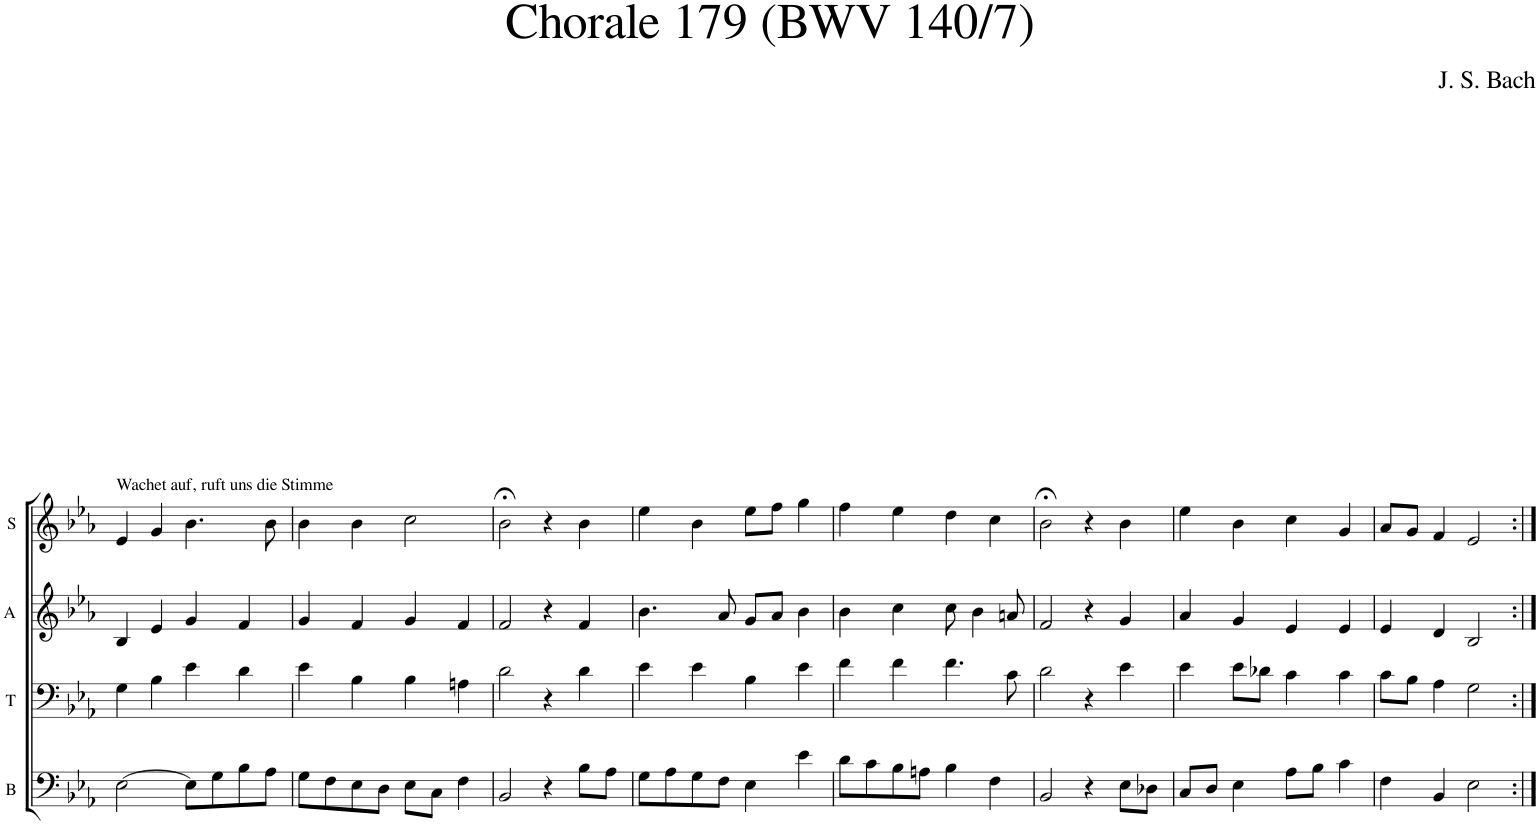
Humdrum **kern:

**kern	**kern	**kern	**kern
*part4	*part3	*part2	*part1
*staff4	*staff3	*staff2	*staff1
*I"B	*I"T	*I"A	*I"S
*I'B	*I'T	*I'A	*I'S
*clefF4	*clefF4	*clefG2	*clefG2
*k[b-e-a-]	*k[b-e-a-]	*k[b-e-a-]	*k[b-e-a-]
=1	=1	=1	=1
!	!	!	!LO:TX:a:t=Wachet auf, ruft uns die Stimme
[2E-\	4G\	4B-/	4e-/
.	4B-\	4e-/	4g/
8E-\L]	4e-\	4g/	4.b-\
8G\	.	.	.
8B-\	4d\	4f/	.
8A-\J	.	.	8b-\
=2	=2	=2	=2
8G\L	4e-\	4g/	4b-\
8F\	.	.	.
8E-\	4B-\	4f/	4b-\
8D\J	.	.	.
8E-\L	4B-\	4g/	2cc\
8C\J	.	.	.
4F\	4An\	4f/	.
=3	=3	=3	=3
2BB-/	2d\	2f/	2b-;<\
4r	4r	4r	4r
8B-\L	4d\	4f/	4b-\
8A-\J	.	.	.
=4	=4	=4	=4
8G\L	4e-\	4.b-\	4ee-\
8A-\	.	.	.
8G\	4e-\	.	4b-\
8F\J	.	8a-/	.
4E-\	4B-\	8g/L	8ee-\L
.	.	8a-/J	8ff\J
4e-\	4e-\	4b-\	4gg\
=5	=5	=5	=5
8d\L	4f\	4b-\	4ff\
8c\	.	.	.
8B-\	4f\	4cc\	4ee-\
8An\J	.	.	.
4B-\	4.f\	8cc\	4dd\
.	.	4b-\	.
4F\	.	.	4cc\
.	8c\	8an/	.
=6	=6	=6	=6
2BB-/	2d\	2f/	2b-;<\
4r	4r	4r	4r
8E-\L	4e-\	4g/	4b-\
8D-X\J	.	.	.
=7	=7	=7	=7
8C/L	4e-\	4a-/	4ee-\
8D/J	.	.	.
4E-\	8e-\L	4g/	4b-\
.	8d-X\J	.	.
8A-\L	4c\	4e-/	4cc\
8B-\J	.	.	.
4c\	4c\	4e-/	4g/
=8	=8	=8	=8
4F\	8c\L	4e-/	8a-/L
.	8B-\J	.	8g/J
4BB-/	4A-\	4d/	4f/
2E-\	2G\	2B-/	2e-/
=:|!	=:|!	=:|!	=:|!
*-	*-	*-	*-
